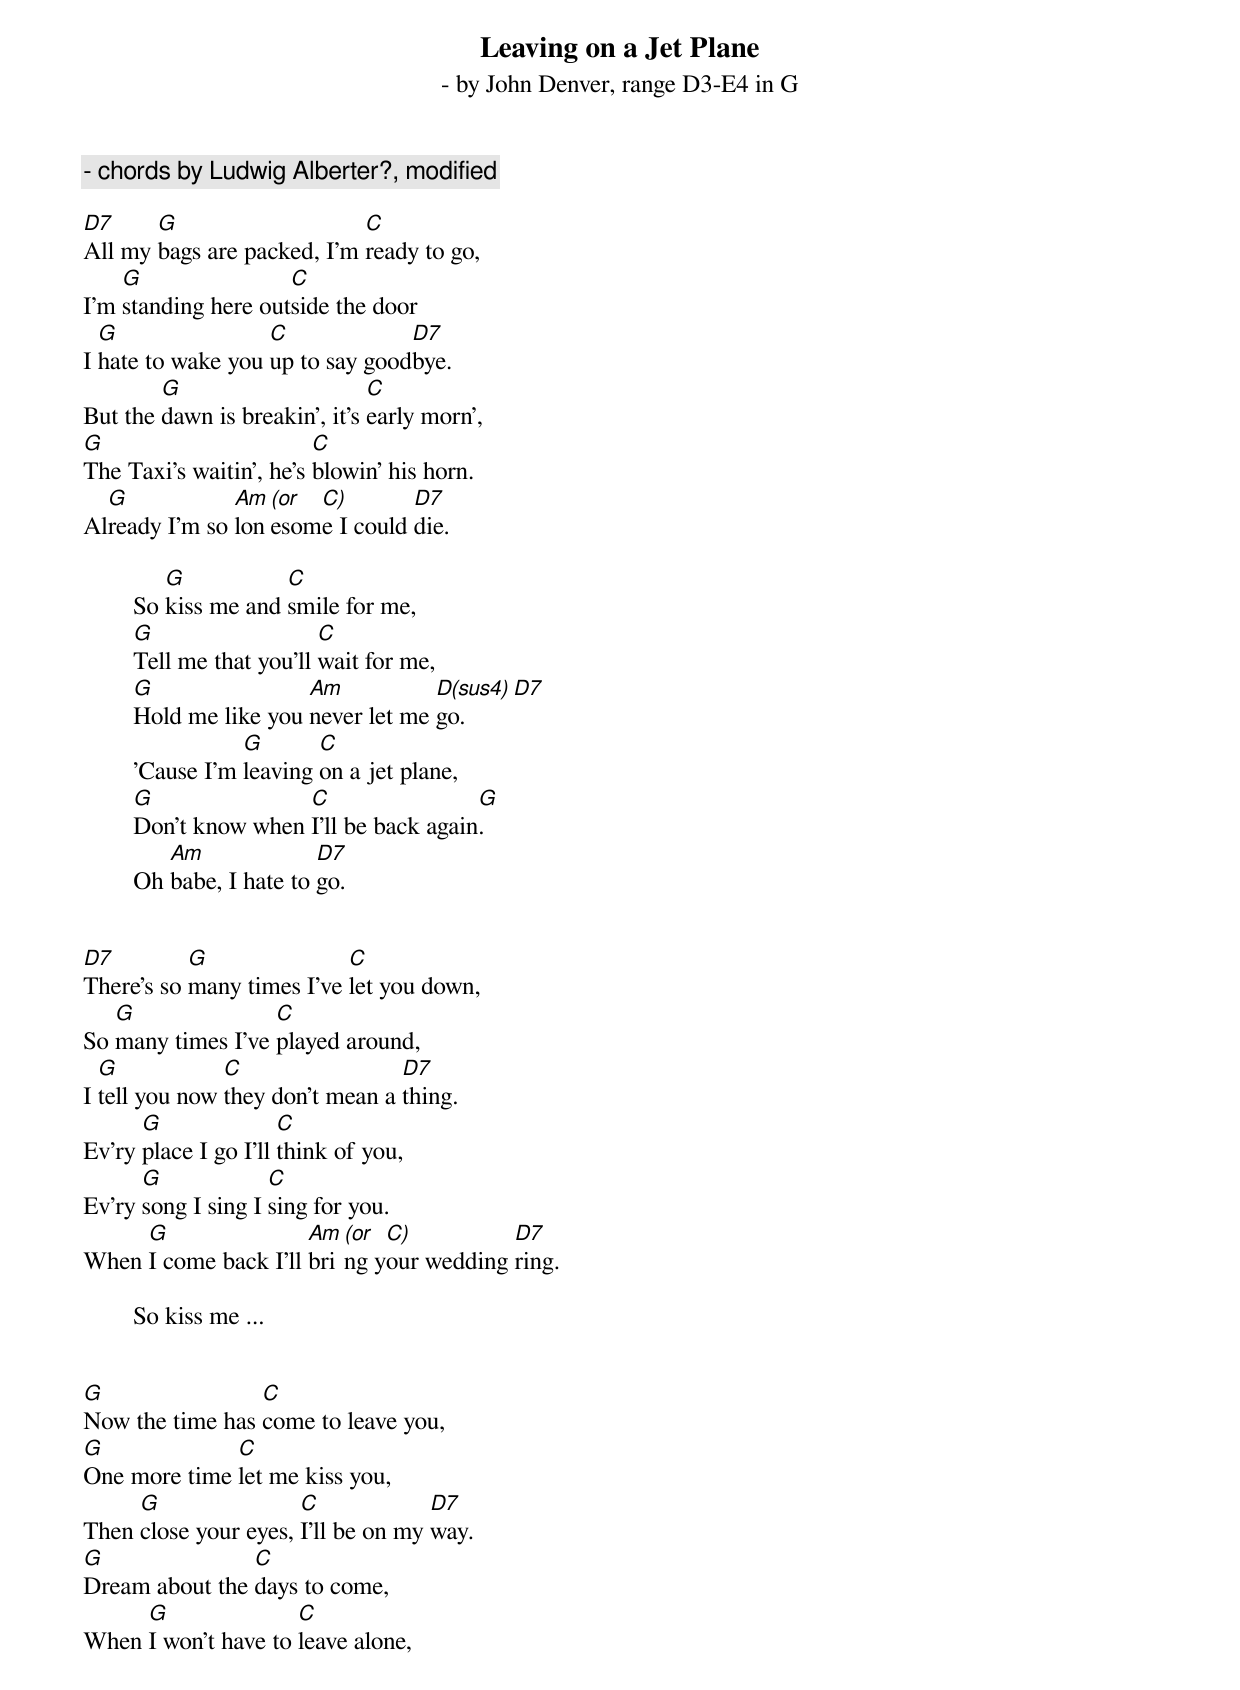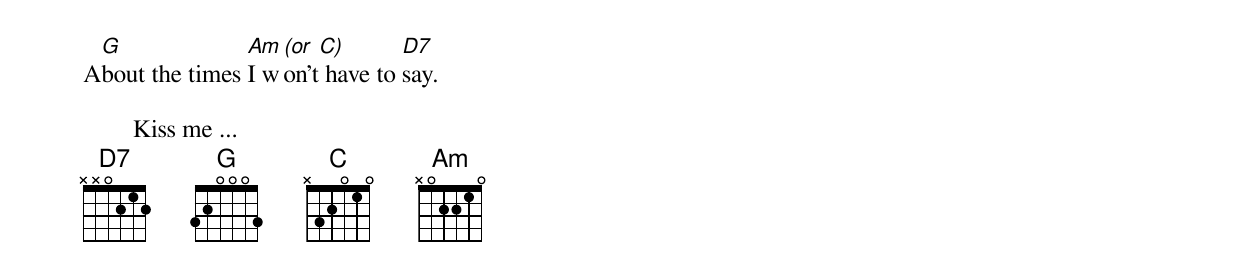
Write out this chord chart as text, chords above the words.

Leaving on a Jet Plane
 - by John Denver, range D3-E4 in G
 - chords by Ludwig Alberter?, modified

D7     G                    C
All my bags are packed, I'm ready to go,
    G                C
I'm standing here outside the door
  G                C             D7
I hate to wake you up to say goodbye.
        G                      C
But the dawn is breakin', it's early morn',
G                        C
The Taxi's waitin', he's blowin' his horn.
  G            Am (or C)        D7
Already I'm so lonesome I could die.

           G           C
        So kiss me and smile for me,
        G                   C
        Tell me that you'll wait for me,
        G                Am           D(sus4)  D7
        Hold me like you never let me go.
                   G       C
        'Cause I'm leaving on a jet plane,
        G               C                 G
        Don't know when I'll be back again.
           Am              D7
        Oh babe, I hate to go.


D7         G               C
There's so many times I've let you down,
   G               C
So many times I've played around,
  G            C                 D7
I tell you now they don't mean a thing.
      G               C
Ev'ry place I go I'll think of you,
      G             C
Ev'ry song I sing I sing for you.
     G                Am (or C)          D7
When I come back I'll bring your wedding ring.

        So kiss me ...


G                C
Now the time has come to leave you,
G             C
One more time let me kiss you,
     G                C             D7
Then close your eyes, I'll be on my way.
G               C
Dream about the days to come,
     G               C
When I won't have to leave alone,
 G              Am (or C)       D7
About the times I won't have to say.

        Kiss me ...
